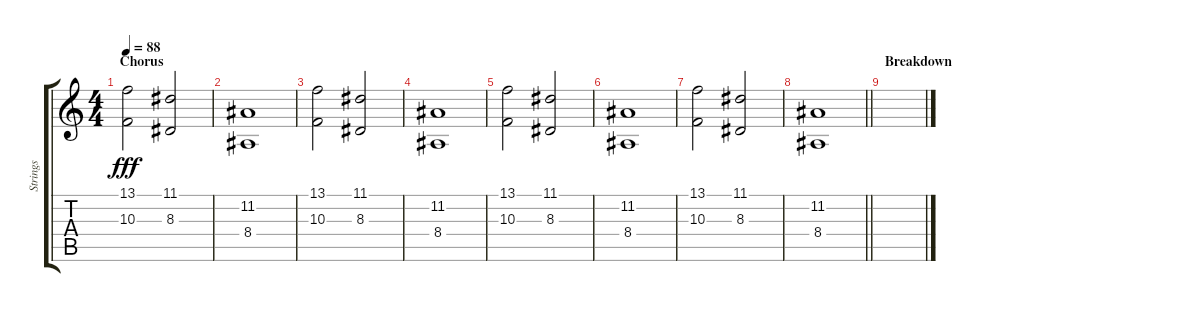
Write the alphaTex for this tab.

\track ("Strings" "Strings") {instrument stringensemble2}
\staff {score tabs}
\tuning (E4 B3 G3 D3 A2 E2) {hide}
\ts (4 4)
\section ("" "Chorus")
\tempo 88
\clef g2
\ks c
(13.1 10.3).2{dy fff} (11.1 8.3).2 |
(11.2 8.4).1 |
(13.1 10.3).2 (11.1 8.3).2 |
(11.2 8.4).1 |
(13.1 10.3).2 (11.1 8.3).2 |
(11.2 8.4).1 |
(13.1 10.3).2 (11.1 8.3).2 |
\barLineRight lightlight
(11.2 8.4).1 |
\section ("" "Breakdown")
